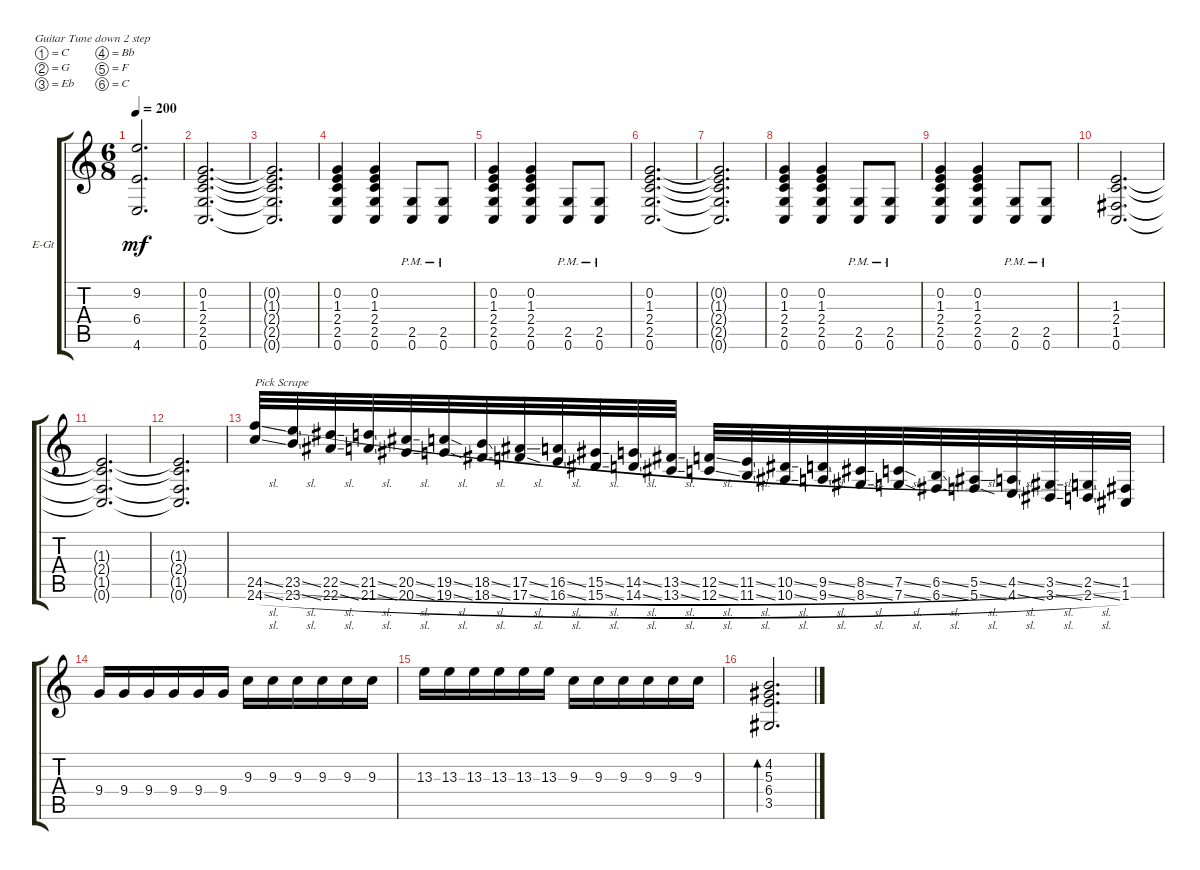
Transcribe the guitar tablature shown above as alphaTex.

\defaultSystemsLayout 4
\bracketExtendMode groupsimilarinstruments
\firstSystemTrackNameOrientation horizontal
\otherSystemsTrackNameOrientation horizontal
\track ("Knight Rhythm" "E-Gt") {instrument overdrivenguitar}
\staff {score tabs}
\tuning (C4 G3 Eb3 Bb2 F2 C2)
\ts (6 8)
\tempo 200
\clef g2
\ks aminor
(6.4{t} 9.2{t} 4.6{t}).2{d dy mf} |
(2.5 2.4 1.3 0.6 0.2).2{d} |
(0.6{t} 2.5{t} 2.4{t} 1.3{t} 0.2{t}).2{d} |
(1.3 2.4 2.5 0.6 0.2).4 (1.3 2.4 2.5 0.6 0.2).4 (0.6{pm} 2.5{pm}).8 (0.6{pm} 2.5{pm}).8 |
(1.3 2.4 2.5 0.6 0.2).4 (1.3 2.4 2.5 0.6 0.2).4 (0.6{pm} 2.5{pm}).8 (0.6{pm} 2.5{pm}).8 |
(2.5 2.4 1.3 0.6 0.2).2{d} |
(0.6{t} 2.5{t} 2.4{t} 1.3{t} 0.2{t}).2{d} |
(1.3 2.4 2.5 0.6 0.2).4 (1.3 2.4 2.5 0.6 0.2).4 (0.6{pm} 2.5{pm}).8 (0.6{pm} 2.5{pm}).8 |
(1.3 2.4 2.5 0.6 0.2).4 (1.3 2.4 2.5 0.6 0.2).4 (0.6{pm} 2.5{pm}).8 (0.6{pm} 2.5{pm}).8 |
(1.5 0.6 2.4 1.3).2{d} |
(1.3{t} 2.4{t} 1.5{t} 0.6{t}).2{d} |
(1.3{t} 2.4{t} 1.5{t} 0.6{t}).2{d} |
(24.6{sl} 24.5{sl}).32{txt "Pick Scrape"} (23.6{sl} 23.5{sl}).32 (22.6{sl} 22.5{sl}).32 (21.6{sl} 21.5{sl}).32 (20.6{sl} 20.5{sl}).32 (19.6{sl} 19.5{sl}).32 (18.6{sl} 18.5{sl}).32 (17.6{sl} 17.5{sl}).32 (16.6{sl} 16.5{sl}).32 (15.6{sl} 15.5{sl}).32 (14.6{sl} 14.5{sl}).32 (13.6{sl} 13.5{sl}).32 (12.6{sl} 12.5{sl}).32 (11.6{sl} 11.5{sl}).32 (10.6{sl} 10.5{sl}).32 (9.6{sl} 9.5{sl}).32 (8.6{sl} 8.5{sl}).32 (7.6{sl} 7.5{sl}).32 (6.6{sl} 6.5{sl}).32 (5.6{sl} 5.5{sl}).32 (4.6{sl} 4.5{sl}).32 (3.6{sl} 3.5{sl}).32 (2.6{sl} 2.5{sl}).32 (1.6 1.5).32 |
9.4.16 9.4.16 9.4.16 9.4.16 9.4.16 9.4.16 9.3.16 9.3.16 9.3.16 9.3.16 9.3.16 9.3.16 |
13.3.16 13.3.16 13.3.16 13.3.16 13.3.16 13.3.16 9.3.16 9.3.16 9.3.16 9.3.16 9.3.16 9.3.16 |
(3.5 6.4 5.3 4.2).2{d bd 96}
